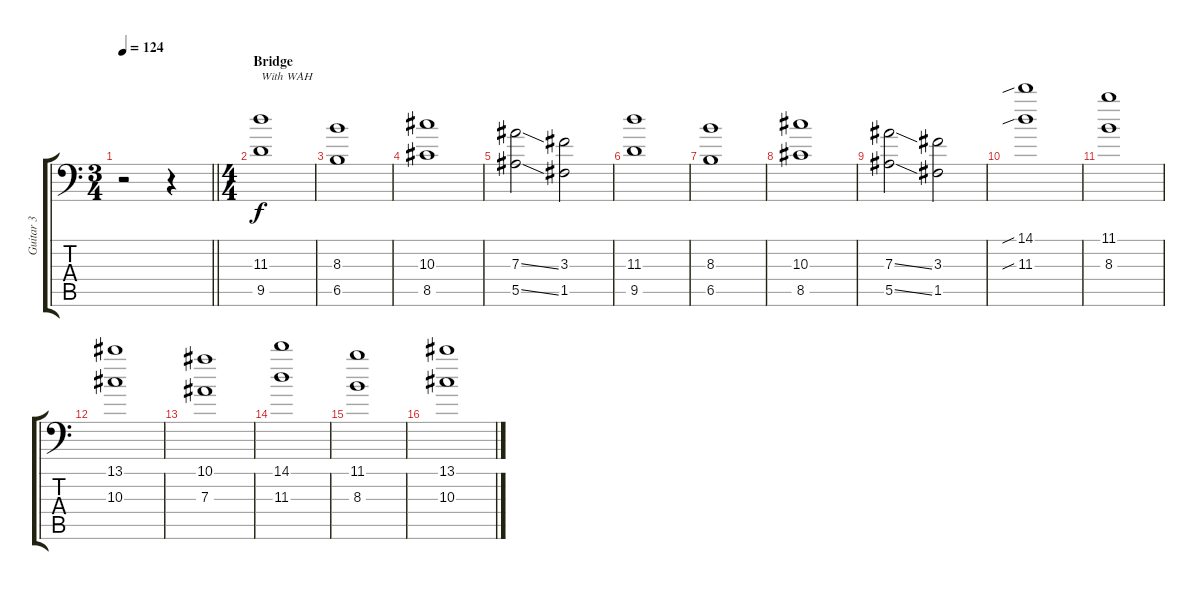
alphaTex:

\track ("Guitar 3" "Guitar 3") {instrument distortionguitar}
\staff {score tabs}
\tuning (C4 G3 Eb3 Bb2 F2 Bb1) {hide}
\ts (3 4)
\tempo 124
\clef f4
\barLineRight lightlight
\ks c
r.2{dy f} r.4 |
\ts (4 4)
\section ("" "Bridge")
(11.3 9.5).1{txt "With WAH"} |
(8.3 6.5).1 |
(10.3 8.5).1 |
(7.3{ss} 5.5{ss}).2 (3.3 1.5).2 |
(11.3 9.5).1 |
(8.3 6.5).1 |
(10.3 8.5).1 |
(7.3{ss} 5.5{ss}).2 (3.3 1.5).2 |
(14.1{sib} 11.3{sib}).1 |
(11.1 8.3).1 |
(13.1 10.3).1 |
(10.1 7.3).1 |
(14.1 11.3).1 |
(11.1 8.3).1 |
(13.1 10.3).1
